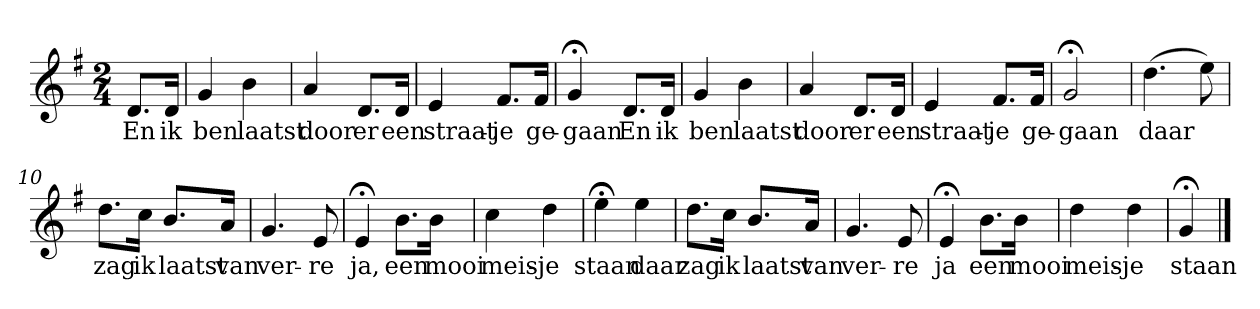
**kern	**text
*part1	*part1
*staff1	*staff1
*k[f#]	*
*G:	*
*M2/4	*
*MM120	*
=	=
8.dL	En
16dJk	ik
=1	=1
4g	ben
4b	laatst
=2	=2
4a	door
8.dL	er
16dJk	een
=3	=3
4e	straat-
8.f#L	-je
16f#Jk	ge-
=4	=4
4g;<	-gaan
8.dL	En
16dJk	ik
=5	=5
4g	ben
4b	laatst
=6	=6
4a	door
8.dL	er
16dJk	een
=7	=7
4e	straat-
8.f#L	-je
16f#Jk	ge-
=8	=8
2g;<	-gaan
=9	=9
(4.dd	daar
8ee)	.
=10	=10
8.ddL	zag
16ccJk	ik
8.bL	laatst
16aJk	van
=11	=11
4.g	ver-
8e	-re
=12	=12
4e;<	ja,
8.bL	een
16bJk	mooi
=13	=13
4cc	meis-
4dd	-je
=14	=14
4ee;<	staan
4ee	daar
=15	=15
8.ddL	zag
16ccJk	ik
8.bL	laatst
16aJk	van
=16	=16
4.g	ver-
8e	-re
=17	=17
4e;<	ja
8.bL	een
16bJk	mooi
=18	=18
4dd	meis-
4dd	-je
=19	=19
4g;<	staan
==	==
*-	*-
